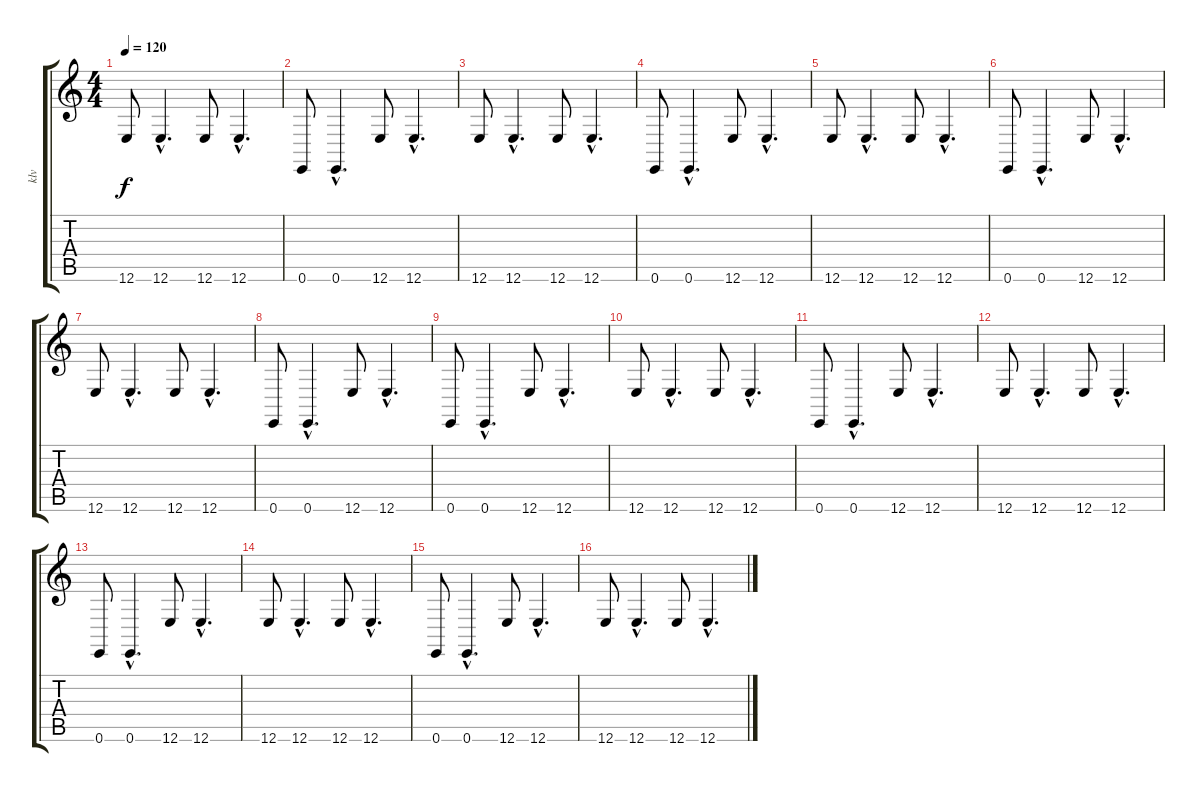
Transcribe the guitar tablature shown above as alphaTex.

\track ("klv" "klv") {instrument harpsichord}
\staff {score tabs}
\tuning (E4 B3 G3 D3 A2 E2) {hide}
\ts (4 4)
\tempo 120
\clef g2
\ks c
12.6.8{dy f} 12.6{hac}.4{d} 12.6.8 12.6{hac}.4{d} |
0.6.8 0.6{hac}.4{d} 12.6.8 12.6{hac}.4{d} |
12.6.8 12.6{hac}.4{d} 12.6.8 12.6{hac}.4{d} |
0.6.8 0.6{hac}.4{d} 12.6.8 12.6{hac}.4{d} |
12.6.8 12.6{hac}.4{d} 12.6.8 12.6{hac}.4{d} |
0.6.8 0.6{hac}.4{d} 12.6.8 12.6{hac}.4{d} |
12.6.8 12.6{hac}.4{d} 12.6.8 12.6{hac}.4{d} |
0.6.8 0.6{hac}.4{d} 12.6.8 12.6{hac}.4{d} |
0.6.8 0.6{hac}.4{d} 12.6.8 12.6{hac}.4{d} |
12.6.8 12.6{hac}.4{d} 12.6.8 12.6{hac}.4{d} |
0.6.8 0.6{hac}.4{d} 12.6.8 12.6{hac}.4{d} |
12.6.8 12.6{hac}.4{d} 12.6.8 12.6{hac}.4{d} |
0.6.8 0.6{hac}.4{d} 12.6.8 12.6{hac}.4{d} |
12.6.8 12.6{hac}.4{d} 12.6.8 12.6{hac}.4{d} |
0.6.8 0.6{hac}.4{d} 12.6.8 12.6{hac}.4{d} |
12.6.8 12.6{hac}.4{d} 12.6.8 12.6{hac}.4{d}
